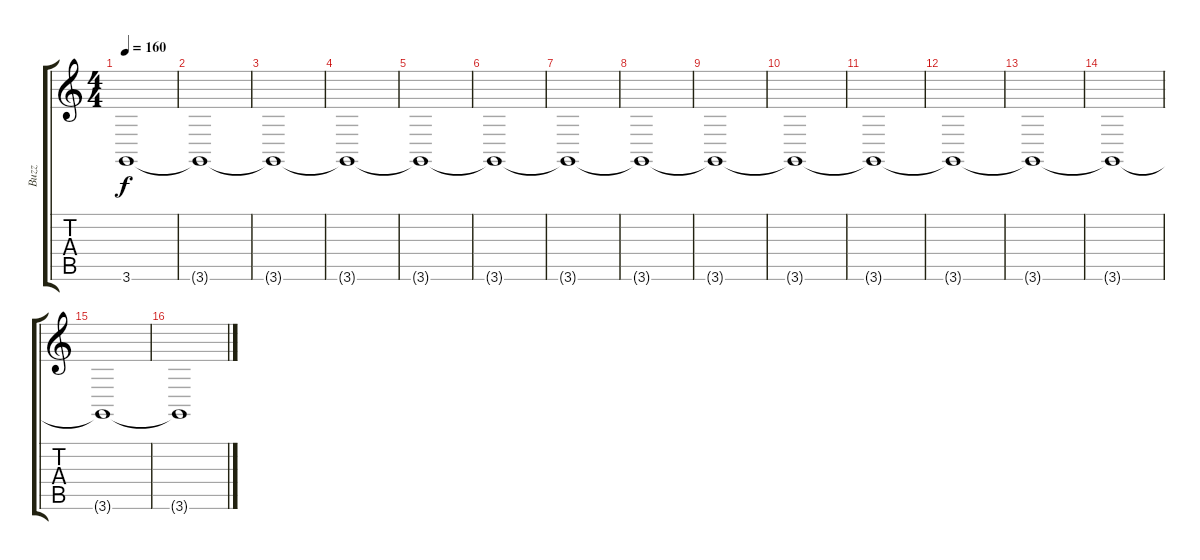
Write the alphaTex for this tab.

\track ("Buzz" "Buzz") {instrument lead7fifths}
\staff {score tabs}
\tuning (E4 B3 G3 D3 A2 E2) {hide}
\ts (4 4)
\tempo 160
\clef g2
\ks c
3.6{t}.1{dy f} |
3.6{t}.1 |
3.6{t}.1 |
3.6{t}.1 |
3.6{t}.1 |
3.6{t}.1 |
3.6{t}.1 |
3.6{t}.1 |
3.6{t}.1 |
3.6{t}.1 |
3.6{t}.1 |
3.6{t}.1 |
3.6{t}.1 |
3.6{t}.1 |
3.6{t}.1 |
3.6{t}.1
